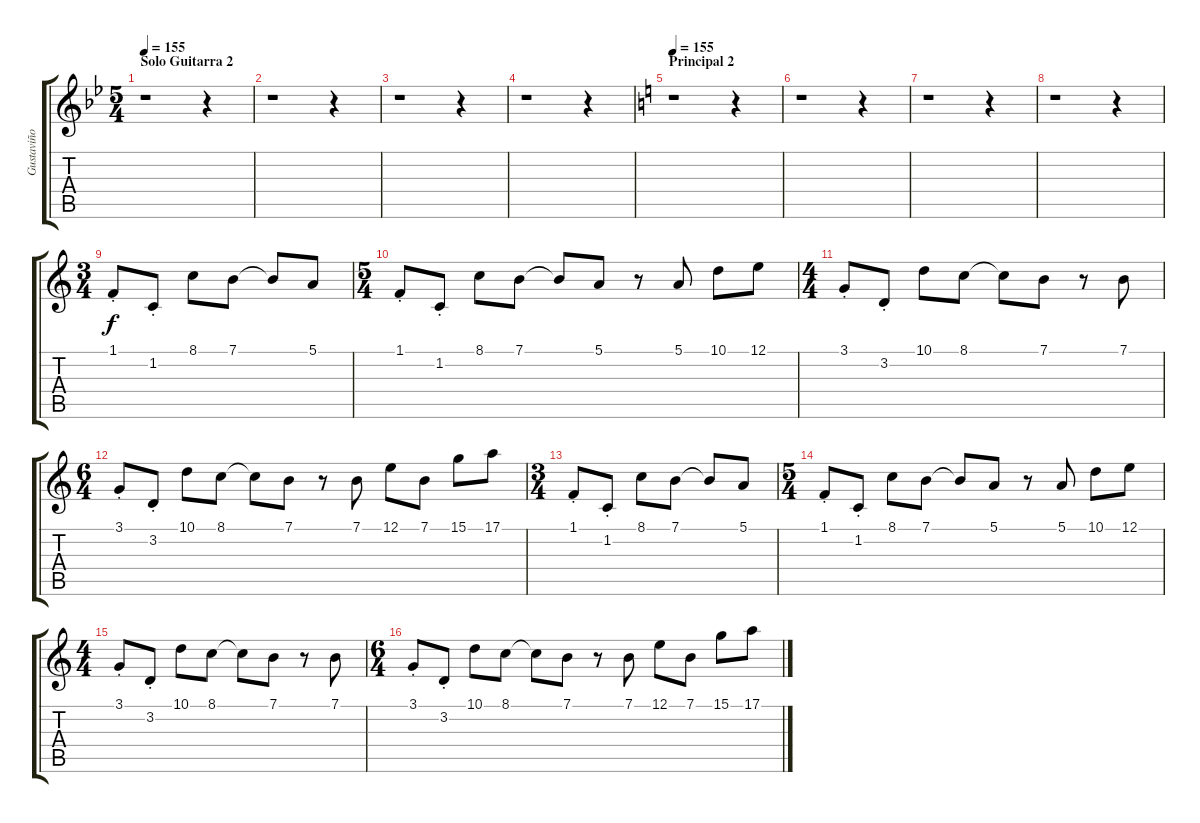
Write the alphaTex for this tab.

\track ("Gustaviño Right Flute" "Gustaviño ") {instrument flute}
\staff {score tabs}
\tuning (E4 B3 G3 D3 A2 E2) {hide}
\ts (5 4)
\section ("" "Solo Guitarra 2")
\tempo 155
\clef g2
\ks gminor
r.1{dy f} r.4 |
r.1 r.4 |
r.1 r.4 |
r.1 r.4 |
\section ("" "Principal 2")
\tempo 155
\ks c
r.1 r.4 |
r.1 r.4 |
r.1 r.4 |
r.1 r.4 |
\ts (3 4)
1.1{st}.8 1.2{st}.8 8.1.8 7.1.8 7.1{t}.8 5.1.8 |
\ts (5 4)
1.1{st}.8 1.2{st}.8 8.1.8 7.1.8 7.1{t}.8 5.1.8 r.8 5.1.8 10.1.8 12.1.8 |
\ts (4 4)
3.1{st}.8 3.2{st}.8 10.1.8 8.1.8 8.1{t}.8 7.1.8 r.8 7.1.8 |
\ts (6 4)
3.1{st}.8 3.2{st}.8 10.1.8 8.1.8 8.1{t}.8 7.1.8 r.8 7.1.8 12.1.8 7.1.8 15.1.8 17.1.8 |
\ts (3 4)
1.1{st}.8{instrument acousticgrandpiano} 1.2{st}.8 8.1.8 7.1.8 7.1{t}.8 5.1.8 |
\ts (5 4)
1.1{st}.8 1.2{st}.8 8.1.8 7.1.8 7.1{t}.8 5.1.8 r.8 5.1.8 10.1.8 12.1.8 |
\ts (4 4)
3.1{st}.8 3.2{st}.8 10.1.8 8.1.8 8.1{t}.8 7.1.8 r.8 7.1.8 |
\ts (6 4)
3.1{st}.8 3.2{st}.8 10.1.8 8.1.8 8.1{t}.8 7.1.8 r.8 7.1.8 12.1.8 7.1.8 15.1.8 17.1.8
